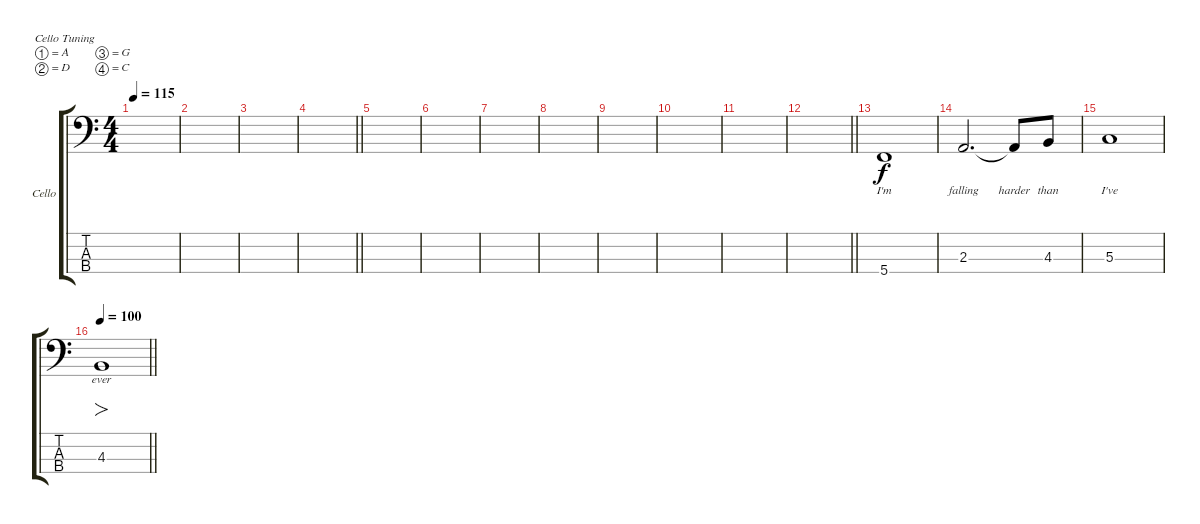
\defaultSystemsLayout 4
\bracketExtendMode groupsimilarinstruments
\firstSystemTrackNameOrientation horizontal
\otherSystemsTrackNameOrientation horizontal
\track ("Cello" "Cello") {instrument cello}
\staff {score tabs}
\tuning (A3 D3 G2 C2)
\ts (4 4)
\tempo 115
\clef f4
\scale
0.487395
\ks c
|
\scale
0.256303 |
\scale
0.256303 |
\scale
0.333333
\barLineRight lightlight
|
\scale
0.333333 |
\scale
0.333333 |
\scale
0.333333 |
\scale
0.333333 |
\scale
0.333333 |
\scale
0.333333 |
\scale
0.333333 |
\scale
0.333333
\barLineRight lightlight
|
\scale
0.333333 5.4.1{lyrics (0 "I'm") lyrics (1 "") lyrics (2 "") lyrics (3 "") lyrics (4 "")} |
\scale
0.333333 2.3.2{d lyrics (0 "falling") lyrics (1 "") lyrics (2 "") lyrics (3 "") lyrics (4 "")} 2.3{t}.8{lyrics (0 "harder") lyrics (1 "") lyrics (2 "") lyrics (3 "") lyrics (4 "")} 4.3.8{lyrics (0 "than") lyrics (1 "") lyrics (2 "") lyrics (3 "") lyrics (4 "")} |
\scale
0.333333 5.3.1{lyrics (0 "I've") lyrics (1 "") lyrics (2 "") lyrics (3 "") lyrics (4 "")} |
\tempo 100
\scale
0.333333
\barLineRight lightlight
4.3.1{fo lyrics (0 "ever") lyrics (1 "") lyrics (2 "") lyrics (3 "") lyrics (4 "")}
